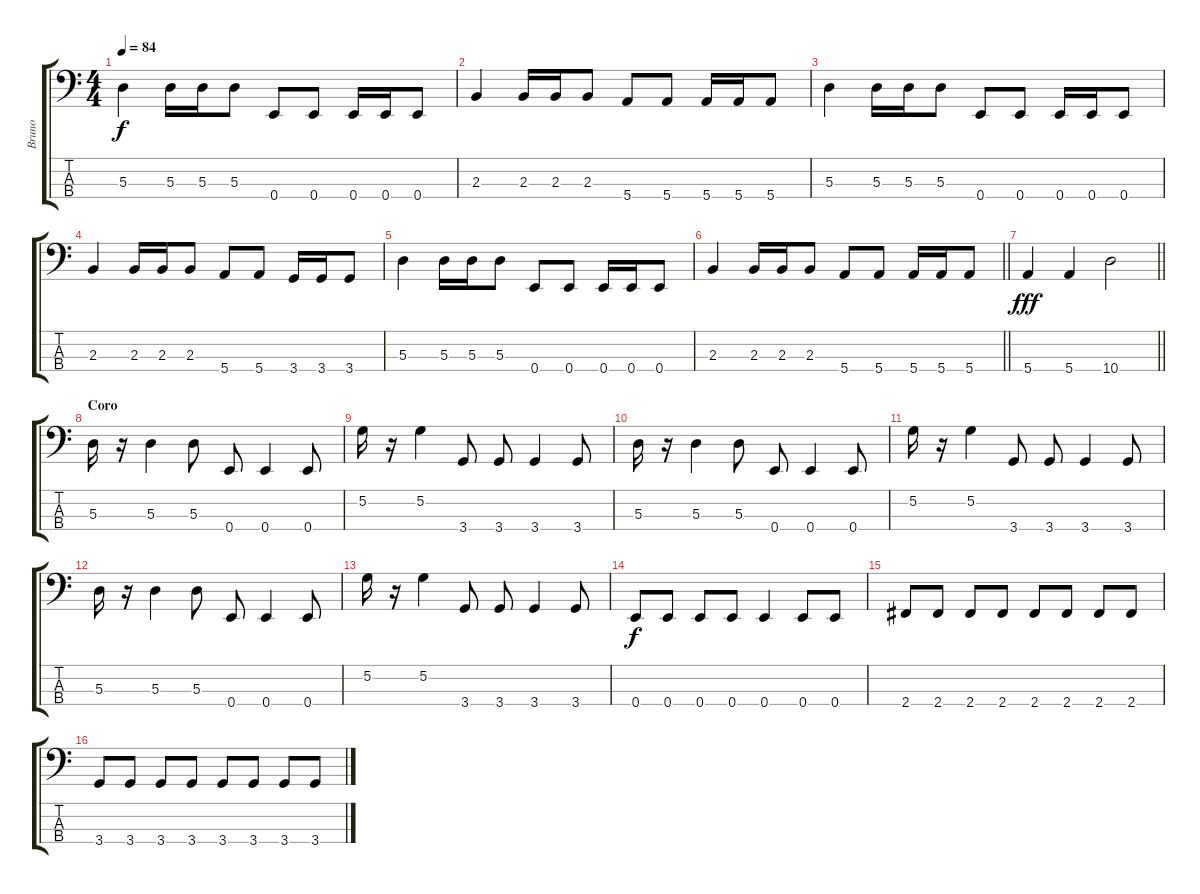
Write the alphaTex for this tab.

\track ("Bruno" "Bruno") {instrument electricbasspick}
\staff {score tabs}
\tuning (G2 D2 A1 E1) {hide}
\ts (4 4)
\tempo 84
\clef f4
\ks c
5.3.4{dy f} 5.3.16 5.3.16 5.3.8 0.4.8 0.4.8 0.4.16 0.4.16 0.4.8 |
2.3.4 2.3.16 2.3.16 2.3.8 5.4.8 5.4.8 5.4.16 5.4.16 5.4.8 |
5.3.4 5.3.16 5.3.16 5.3.8 0.4.8 0.4.8 0.4.16 0.4.16 0.4.8 |
2.3.4 2.3.16 2.3.16 2.3.8 5.4.8 5.4.8 3.4.16 3.4.16 3.4.8 |
5.3.4 5.3.16 5.3.16 5.3.8 0.4.8 0.4.8 0.4.16 0.4.16 0.4.8 |
\barLineRight lightlight
2.3.4 2.3.16 2.3.16 2.3.8 5.4.8 5.4.8 5.4.16 5.4.16 5.4.8 |
\section ("" "")
\barLineRight lightlight
5.4.4{dy fff} 5.4.4 10.4.2 |
\section ("" "Coro")
5.3.16 r.16 5.3.4 5.3.8 0.4.8 0.4.4 0.4.8 |
5.2.16 r.16 5.2.4 3.4.8 3.4.8 3.4.4 3.4.8 |
5.3.16 r.16 5.3.4 5.3.8 0.4.8 0.4.4 0.4.8 |
5.2.16 r.16 5.2.4 3.4.8 3.4.8 3.4.4 3.4.8 |
5.3.16 r.16 5.3.4 5.3.8 0.4.8 0.4.4 0.4.8 |
5.2.16 r.16 5.2.4 3.4.8 3.4.8 3.4.4 3.4.8 |
0.4.8{dy f} 0.4.8 0.4.8 0.4.8 0.4.4 0.4.8 0.4.8 |
2.4.8 2.4.8 2.4.8 2.4.8 2.4.8 2.4.8 2.4.8 2.4.8 |
3.4.8 3.4.8 3.4.8 3.4.8 3.4.8 3.4.8 3.4.8 3.4.8
